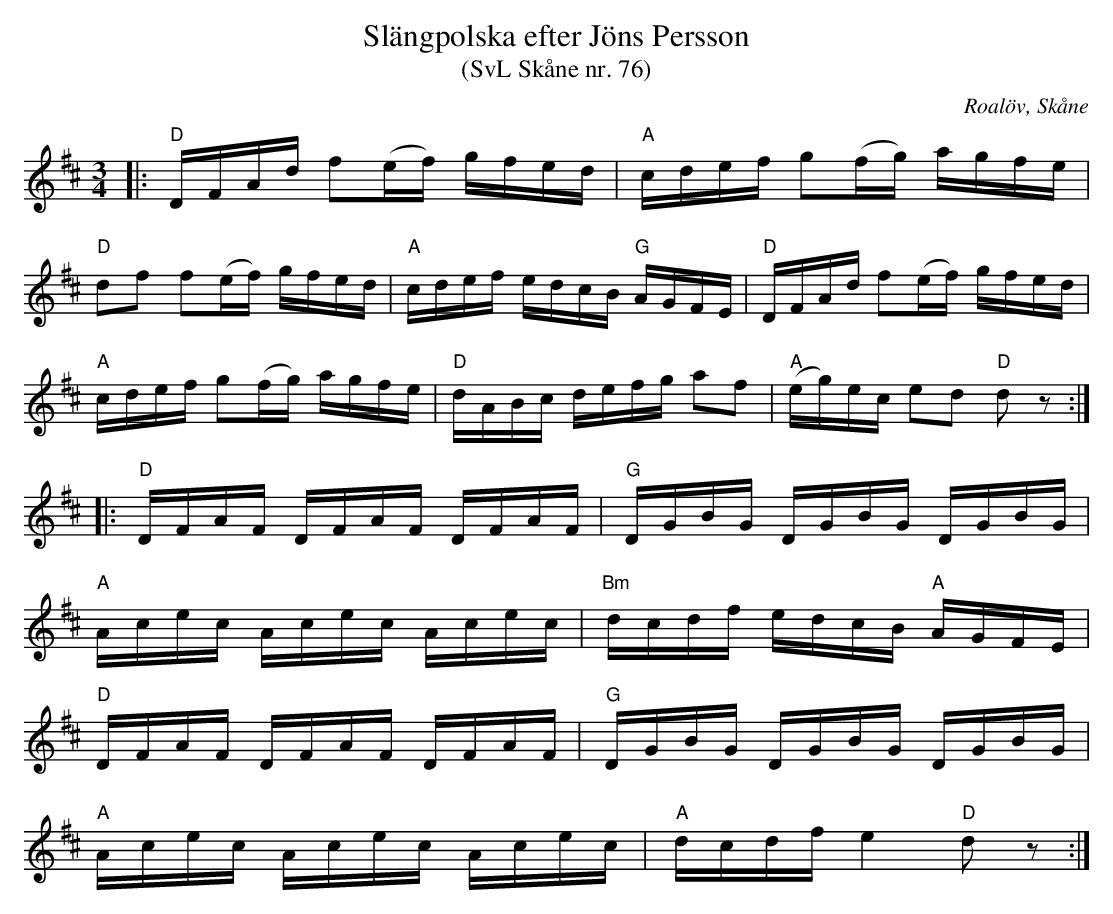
X:1
T:Slängpolska efter Jöns Persson
T:(SvL Skåne nr. 76)
O:Roalöv, Skåne
M:3/4
L:1/16
K:D
|: "D"DFAd f2(ef) gfed | "A"cdef g2(fg) agfe |
   "D"d2f2 f2(ef) gfed | "A"cdef edcB "G"AGFE | "D"DFAd f2(ef) gfed |
   "A"cdef g2(fg) agfe | "D"dABc defg a2f2 | "A"(eg)ec e2d2 "D"d2 z2 :|
|: "D"DFAF DFAF DFAF | "G"DGBG DGBG DGBG |
   "A"Acec Acec Acec | "Bm"dcdf edcB "A"AGFE |
   "D"DFAF DFAF DFAF | "G"DGBG DGBG DGBG |
   "A"Acec Acec Acec | "A"dcdf e4 "D"d2 z2 :|
